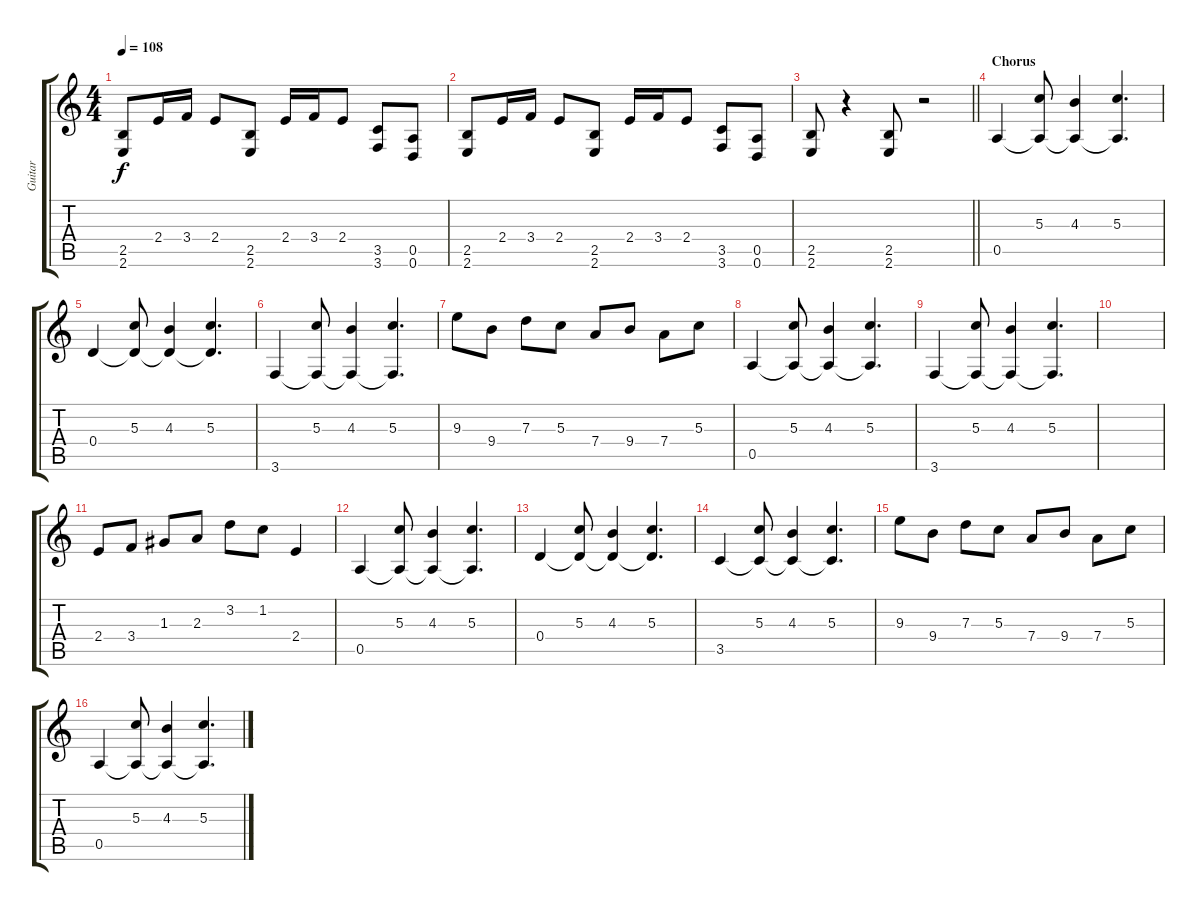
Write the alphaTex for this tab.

\track ("Guitar" "Guitar") {instrument electricguitarjazz}
\staff {score tabs}
\tuning (E4 B3 G3 D3 A2 D2) {hide}
\ts (4 4)
\tempo 108
\clef g2
\ks c
(2.5 2.6).8{dy f} 2.4.16 3.4.16 2.4.8 (2.5 2.6).8 2.4.16 3.4.16 2.4.8 (3.5 3.6).8 (0.5 0.6).8 |
(2.5 2.6).8 2.4.16 3.4.16 2.4.8 (2.5 2.6).8 2.4.16 3.4.16 2.4.8 (3.5 3.6).8 (0.5 0.6).8 |
\barLineRight lightlight
(2.5 2.6).8 r.4 (2.5 2.6).8 r.2 |
\section ("" "Chorus")
0.5.4{balance 0} (5.3 0.5{t}).8 (4.3 0.5{t}).4 (5.3 0.5{t}).4{d} |
0.4.4 (5.3 0.4{t}).8 (4.3 0.4{t}).4 (5.3 0.4{t}).4{d} |
3.6.4 (5.3 3.6{t}).8 (4.3 3.6{t}).4 (5.3 3.6{t}).4{d} |
9.3.8 9.4.8 7.3.8 5.3.8 7.4.8 9.4.8 7.4.8 5.3.8 |
0.5.4 (5.3 0.5{t}).8 (4.3 0.5{t}).4 (5.3 0.5{t}).4{d} |
3.6.4 (5.3 3.6{t}).8 (4.3 3.6{t}).4 (5.3 3.6{t}).4{d} |
|
2.4.8 3.4.8 1.3.8 2.3.8 3.2.8 1.2.8 2.4.4 |
0.5.4{balance 0} (5.3 0.5{t}).8 (4.3 0.5{t}).4 (5.3 0.5{t}).4{d} |
0.4.4 (5.3 0.4{t}).8 (4.3 0.4{t}).4 (5.3 0.4{t}).4{d} |
3.5.4 (5.3 3.5{t}).8 (4.3 3.5{t}).4 (5.3 3.5{t}).4{d} |
9.3.8 9.4.8 7.3.8 5.3.8 7.4.8 9.4.8 7.4.8 5.3.8 |
0.5.4 (5.3 0.5{t}).8 (4.3 0.5{t}).4 (5.3 0.5{t}).4{d}
